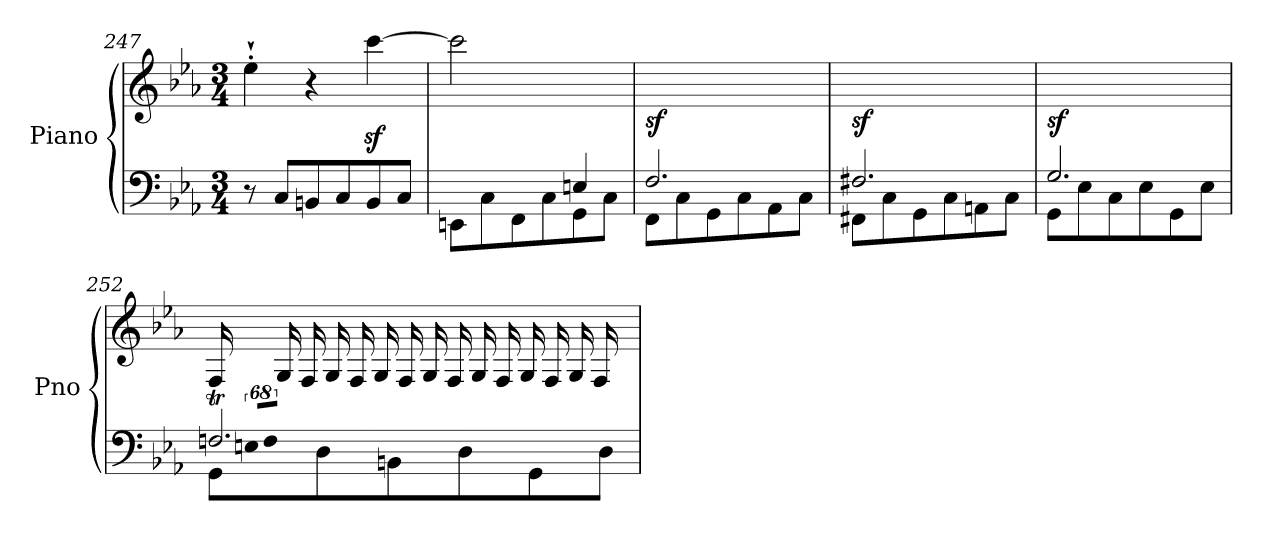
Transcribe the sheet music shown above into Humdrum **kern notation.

**kern	**kern	**dynam
*part1	*part1	*part1
*staff2	*staff1	*staff1/2
*I"Piano	*	*
*I'Pno	*	*
*clefF4	*clefG2	*
*k[b-e-a-]	*k[b-e-a-]	*
*M3/4	*M3/4	*
=247	=247	=247
8r	4ee-'`\	.
8C/L	.	.
8BBn/	4r	.
8C/	.	.
8BB/	[4cccz<\	.
8C/J	.	.
=248	=248	=248
*^	*	*
2ryy	8EEn\L	2ccc\]	.
.	8C\	.	.
.	8FF\	.	.
.	8C\	.	.
4En/	8GG\	4ryy	.
.	8C\J	.	.
=249	=249	=249	=249
!	!	!	!LO:DY:b
2.F/	8FF\L	2.ryy	sf
.	8C\	.	.
.	8GG\	.	.
.	8C\	.	.
.	8AA-\	.	.
.	8C\J	.	.
=250	=250	=250	=250
!	!	!	!LO:DY:b
2.F#X/	8FF#X\L	2.ryy	sf
.	8C\	.	.
.	8GG\	.	.
.	8C\	.	.
.	8AAn\	.	.
.	8C\J	.	.
!!LO:LB:g=z
=251	=251	=251	=251
!	!	!	!LO:DY:b
2.G/	8GG\L	2.ryy	sf
.	8E-\	.	.
.	8C\	.	.
.	8E-\	.	.
.	8GG\	.	.
.	8E-\J	.	.
=252	=252	=252	=252
*	*^	*	*
*	*	*	*Xtuplet	*
2.FnT/	68%45ryy	8GG\L	68%3F	.
.	.	.	68%3G	.
.	.	.	68%3F	.
.	.	8D\	.	.
.	.	.	68%3G	.
.	.	.	68%3F	.
.	.	.	68%3G	.
.	.	8BBn\	.	.
.	.	.	68%3F	.
.	.	.	68%3G	.
.	.	.	68%3F	.
.	.	8D\	.	.
.	.	.	68%3G	.
.	.	.	68%3F	.
.	.	.	68%3G	.
.	.	8GG\	.	.
.	.	.	68%3F	.
.	.	.	68%3G	.
.	.	.	68%3F	.
.	.	8D\J	.	.
.	68%3En/LL	.	34%3ryy	.
.	68%3F/JJ	.	.	.
*v	*v	*v	*	*
=	=	=
*-	*-	*-
